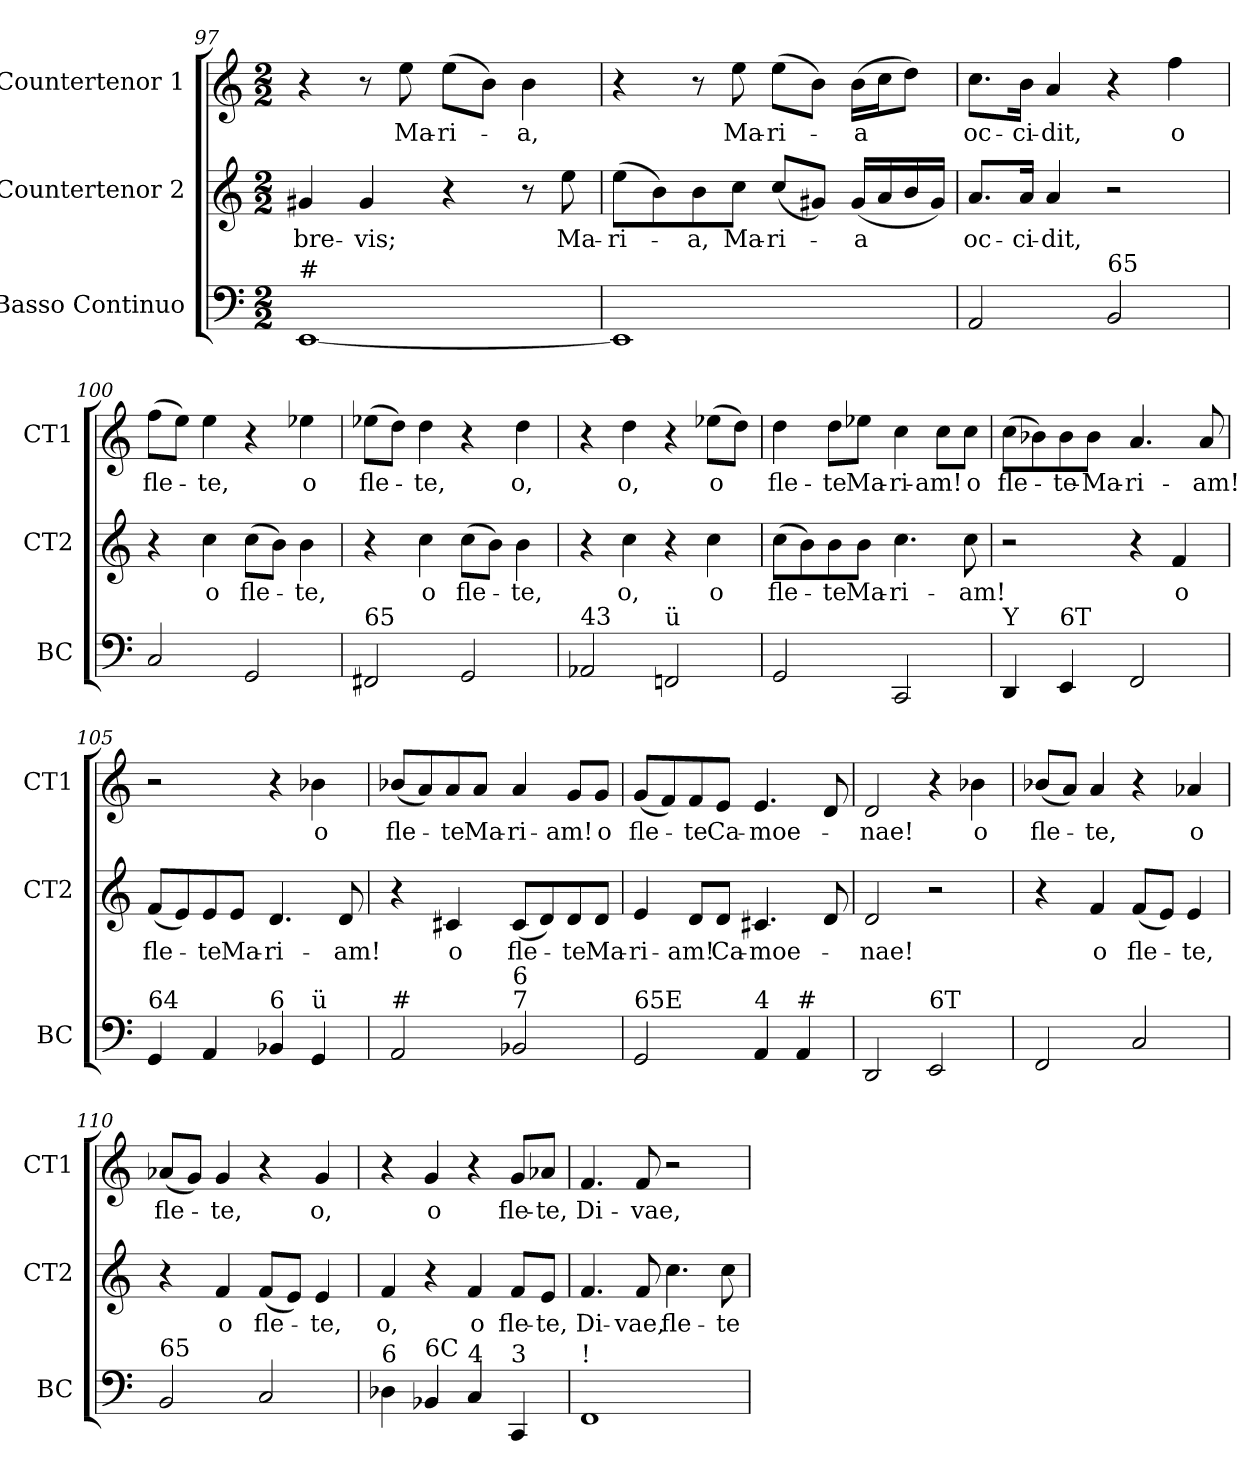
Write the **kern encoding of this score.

**kern	**kern	**text	**kern	**text
*part3	*part2	*part2	*part1	*part1
*staff3	*staff2	*staff2	*staff1	*staff1
*I"Basso Continuo	*I"Countertenor 2	*	*I"Countertenor 1	*
*I'BC	*I'CT2	*	*I'CT1	*
*clefF4	*clefG2	*	*clefG2	*
*k[]	*k[]	*	*k[]	*
*M2/2	*M2/2	*	*M2/2	*
=97	=97	=97	=97	=97
!LO:TX:a:t=#	!	!	!	!
!	!	!LO:LY:b	!	!
[1EE	4g#X/	bre-	4r	.
!	!	!LO:LY:b	!	!
.	4g#/	-vis;	8r	.
!	!	!	!	!LO:LY:b
.	.	.	8ee\	Ma-
!	!	!	!	!LO:LY:b
.	4r	.	(>8ee\L	-ri-
.	.	.	8b\J)	.
!	!	!	!	!LO:LY:b
.	8r	.	4b\	-a,
!	!	!LO:LY:b	!	!
.	8ee\	Ma-	.	.
!!LO:LB:g=z
=98	=98	=98	=98	=98
!	!	!LO:LY:b	!	!
1EE]	(>8ee\L	-ri-	4r	.
.	8b\)	.	.	.
!	!	!LO:LY:b	!	!
.	8b\	-a,	8r	.
!	!	!LO:LY:b	!	!LO:LY:b
.	8cc\J	Ma-	8ee\	Ma-
!	!	!LO:LY:b	!	!LO:LY:b
.	(<8cc/L	-ri-	(>8ee\L	-ri-
.	8g#X/J)	.	8b\J)	.
!	!	!LO:LY:b	!	!LO:LY:b
.	(<16g#/LL	-a	(>16b\LL	-a
.	16a/	.	16cc\J	.
.	16b/	.	8dd\J)	.
.	16g#/JJ)	.	.	.
=99	=99	=99	=99	=99
!	!	!LO:LY:b	!	!LO:LY:b
2AA/	8.a/L	oc-	8.cc\L	oc-
!	!	!LO:LY:b	!	!LO:LY:b
.	16a/Jk	-ci-	16b\Jk	-ci-
!	!	!LO:LY:b	!	!LO:LY:b
.	4a/	-dit,	4a/	-dit,
!LO:TX:a:t=65	!	!	!	!
2BB/	2r	.	4r	.
!	!	!	!	!LO:LY:b
.	.	.	4ff\	o
=100	=100	=100	=100	=100
!	!	!	!	!LO:LY:b
2C/	4r	.	(>8ff\L	fle-
.	.	.	8ee\J)	.
!	!	!LO:LY:b	!	!LO:LY:b
.	4cc\	o	4ee\	-te,
!	!	!LO:LY:b	!	!
2GG/	(>8cc\L	fle-	4r	.
.	8b\J)	.	.	.
!	!	!LO:LY:b	!	!LO:LY:b
.	4b\	-te,	4ee-X\	o
=101	=101	=101	=101	=101
!LO:TX:a:t=65	!	!	!	!
!	!	!	!	!LO:LY:b
2FF#X/	4r	.	(>8ee-X\L	fle-
.	.	.	8dd\J)	.
!	!	!LO:LY:b	!	!LO:LY:b
.	4cc\	o	4dd\	-te,
!	!	!LO:LY:b	!	!
2GG/	(>8cc\L	fle-	4r	.
.	8b\J)	.	.	.
!	!	!LO:LY:b	!	!LO:LY:b
.	4b\	-te,	4dd\	o,
=102	=102	=102	=102	=102
!LO:TX:a:t=43	!	!	!	!
2AA-X/	4r	.	4r	.
!	!	!LO:LY:b	!	!LO:LY:b
.	4cc\	o,	4dd\	o,
!LO:TX:a:t=ü	!	!	!	!
2FFn/	4r	.	4r	.
!	!	!LO:LY:b	!	!LO:LY:b
.	4cc\	o	(>8ee-X\L	o
.	.	.	8dd\J)	.
!!LO:LB:g=z
=103	=103	=103	=103	=103
!	!	!LO:LY:b	!	!LO:LY:b
2GG/	(>8cc\L	fle-	4dd\	fle-
.	8b\)	.	.	.
!	!	!LO:LY:b	!	!LO:LY:b
.	8b\	-te	8dd\L	-te
!	!	!LO:LY:b	!	!LO:LY:b
.	8b\J	Ma-	8ee-X\J	Ma-
!	!	!LO:LY:b	!	!LO:LY:b
2CC/	4.cc\	-ri-	4cc\	-ri-
!	!	!	!	!LO:LY:b
.	.	.	8cc\L	-am!
!	!	!LO:LY:b	!	!LO:LY:b
.	8cc\	-am!	8cc\J	o
=104	=104	=104	=104	=104
!LO:TX:a:t=Y	!	!	!	!
!	!	!	!	!LO:LY:b
4DD/	2r	.	(>8cc\L	fle-
.	.	.	8b-X\)	.
!LO:TX:a:t=6T	!	!	!	!
!	!	!	!	!LO:LY:b
4EE/	.	.	8b-\	-te-
!	!	!	!	!LO:LY:b
.	.	.	8b-\J	-Ma-
!	!	!	!	!LO:LY:b
2FF/	4r	.	4.a/	-ri-
!	!	!LO:LY:b	!	!
.	4f/	o	.	.
!	!	!	!	!LO:LY:b
.	.	.	8a/	-am!
=105	=105	=105	=105	=105
!LO:TX:a:t=64	!	!	!	!
!	!	!LO:LY:b	!	!
4GG/	(<8f/L	fle-	2r	.
.	8e/)	.	.	.
!	!	!LO:LY:b	!	!
4AA/	8e/	-te	.	.
!	!	!LO:LY:b	!	!
.	8e/J	Ma-	.	.
!LO:TX:a:t=6	!	!	!	!
!	!	!LO:LY:b	!	!
4BB-X/	4.d/	-ri-	4r	.
!LO:TX:a:t=ü	!	!	!	!
!	!	!	!	!LO:LY:b
4GG/	.	.	4b-X\	o
!	!	!LO:LY:b	!	!
.	8d/	-am!	.	.
=106	=106	=106	=106	=106
!LO:TX:a:t=#	!	!	!	!
!	!	!	!	!LO:LY:b
2AA/	4r	.	(<8b-X/L	fle-
.	.	.	8a/)	.
!	!	!LO:LY:b	!	!LO:LY:b
.	4c#X/	o	8a/	-te
!	!	!	!	!LO:LY:b
.	.	.	8a/J	Ma-
!LO:TX:a:t=7	!	!	!	!
!LO:TX:a:t=6	!	!	!	!
!	!	!LO:LY:b	!	!LO:LY:b
2BB-X/	(<8c#/L	fle-	4a/	-ri-
.	8d/)	.	.	.
!	!	!LO:LY:b	!	!LO:LY:b
.	8d/	-te	8g/L	-am!
!	!	!LO:LY:b	!	!LO:LY:b
.	8d/J	Ma-	8g/J	o
!!LO:PB:g=z
=107	=107	=107	=107	=107
!LO:TX:a:t=65E	!	!	!	!
!	!	!LO:LY:b	!	!LO:LY:b
2GG/	4e/	-ri-	(<8g/L	fle-
.	.	.	8f/)	.
!	!	!LO:LY:b	!	!LO:LY:b
.	8d/L	-am!	8f/	-te
!	!	!LO:LY:b	!	!LO:LY:b
.	8d/J	Ca-	8e/J	Ca-
!LO:TX:a:t=4	!	!	!	!
!	!	!LO:LY:b	!	!LO:LY:b
4AA/	4.c#X/	-moe-	4.e/	-moe-
!LO:TX:a:t=#	!	!	!	!
4AA/	.	.	.	.
.	8d/	.	8d/	.
=108	=108	=108	=108	=108
!	!	!LO:LY:b	!	!LO:LY:b
2DD/	2d/	-nae!	2d/	-nae!
!LO:TX:a:t=6T	!	!	!	!
2EE/	2r	.	4r	.
!	!	!	!	!LO:LY:b
.	.	.	4b-X\	o
=109	=109	=109	=109	=109
!	!	!	!	!LO:LY:b
2FF/	4r	.	(<8b-X/L	fle-
.	.	.	8a/J)	.
!	!	!LO:LY:b	!	!LO:LY:b
.	4f/	o	4a/	-te,
!	!	!LO:LY:b	!	!
2C/	(<8f/L	fle-	4r	.
.	8e/J)	.	.	.
!	!	!LO:LY:b	!	!LO:LY:b
.	4e/	-te,	4a-X/	o
=110	=110	=110	=110	=110
!LO:TX:a:t=65	!	!	!	!
!	!	!	!	!LO:LY:b
2BB/	4r	.	(<8a-X/L	fle-
.	.	.	8g/J)	.
!	!	!LO:LY:b	!	!LO:LY:b
.	4f/	o	4g/	-te,
!	!	!LO:LY:b	!	!
2C/	(<8f/L	fle-	4r	.
.	8e/J)	.	.	.
!	!	!LO:LY:b	!	!LO:LY:b
.	4e/	-te,	4g/	o,
=111	=111	=111	=111	=111
!LO:TX:a:t=6	!	!	!	!
!	!	!LO:LY:b	!	!
4D-X\	4f/	o,	4r	.
!LO:TX:a:t=6C	!	!	!	!
!	!	!	!	!LO:LY:b
4BB-X/	4r	.	4g/	o
!LO:TX:a:t=4	!	!	!	!
!	!	!LO:LY:b	!	!
4C/	4f/	o	4r	.
!LO:TX:a:t=3	!	!	!	!
!	!	!LO:LY:b	!	!LO:LY:b
4CC/	8f/L	fle-	8g/L	fle-
!	!	!LO:LY:b	!	!LO:LY:b
.	8e/J	-te,	8a-X/J	-te,
!!LO:LB:g=z
=112	=112	=112	=112	=112
!LO:TX:a:t=!	!	!	!	!
!	!	!LO:LY:b	!	!LO:LY:b
1FF	4.f/	Di-	4.f/	Di-
!	!	!LO:LY:b	!	!LO:LY:b
.	8f/	-vae,	8f/	-vae,
!	!	!LO:LY:b	!	!
.	4.cc\	fle-	2r	.
!	!	!LO:LY:b	!	!
.	8cc\	-te	.	.
=	=	=	=	=
*-	*-	*-	*-	*-
